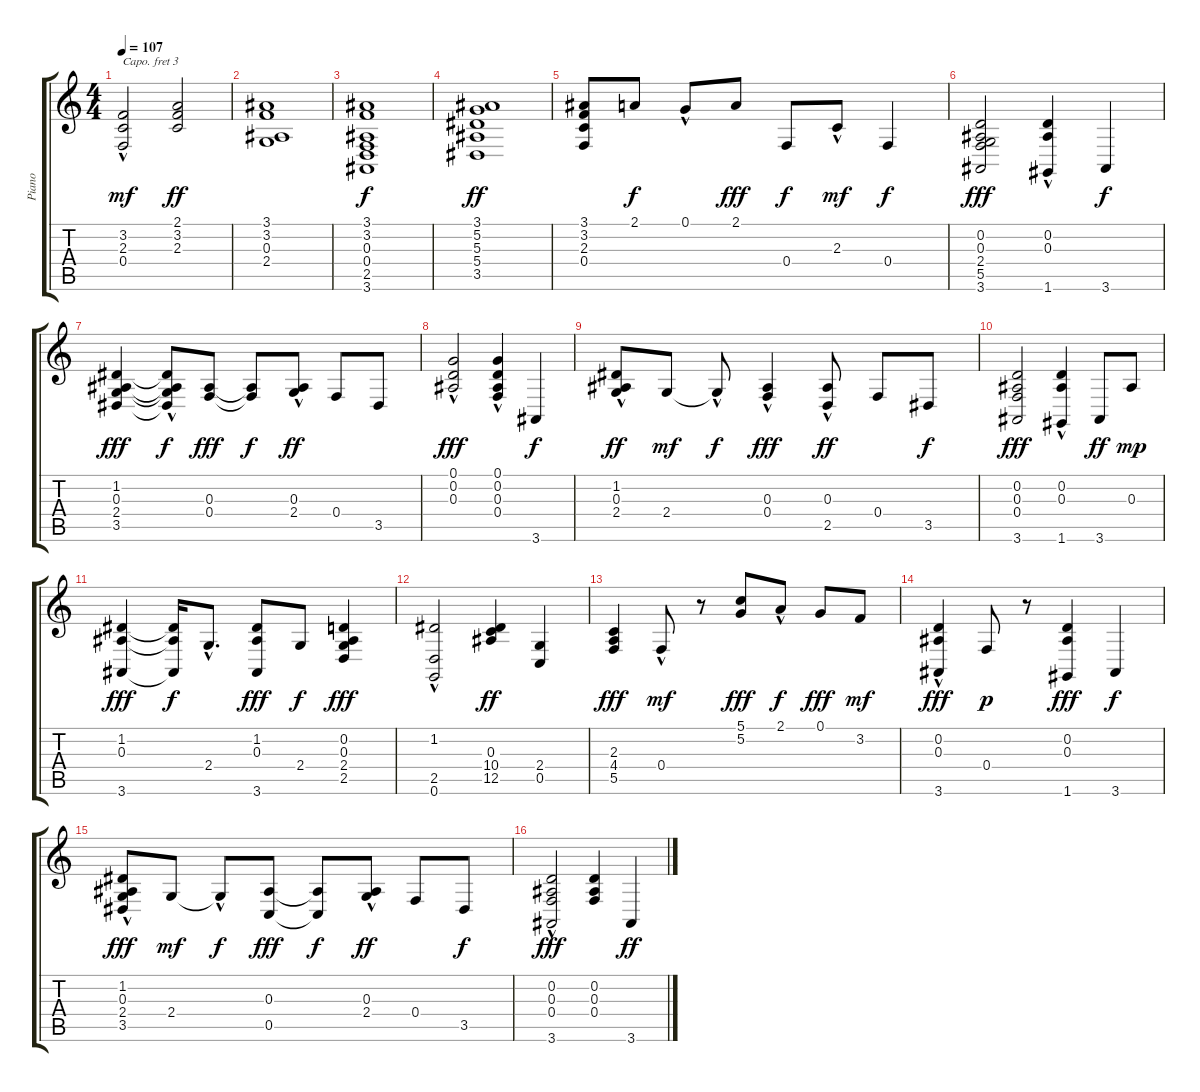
\track ("Piano" "Piano") {instrument acousticgrandpiano}
\staff {score tabs}
\capo 3
\tuning (E4 B3 G3 D3 A2 E2) {hide}
\ts (4 4)
\tempo 107
\clef g2
\ks c
(3.2{hac} 2.3 0.4{hac}).2{dy mf} (2.1 3.2 2.3).2{dy ff} |
(3.1 3.2 0.3 2.4).1 |
(3.1 3.2 0.3 0.4 2.5 3.6).1{dy f} |
(3.1 5.2 5.3 5.4 3.5).1{dy ff} |
(3.1 3.2 2.3 0.4).8 2.1.8{dy f} 0.1{hac}.8 2.1.8{dy fff} 0.4.8{dy f} 2.3{hac}.8{dy mf} 0.4.4{dy f} |
(0.2 0.3 2.4 5.5 3.6).2{dy fff} (0.2{hac} 0.3{hac} 1.6{hac}).4 3.6.4{dy f} |
(1.2 0.3 2.4 3.5).4{dy fff} (1.2{hac t} 0.3{t} 2.4{hac t} 3.5{t}).8{dy f} (0.3 0.4).8{dy fff} (0.3{t} 0.4{t}).8{dy f} (0.3{hac} 2.4{hac}).8{dy ff} 0.4.8 3.5.8 |
(0.1 0.2{hac} 0.3{hac}).2{dy fff} (0.1 0.2{hac} 0.3{hac} 0.4{hac}).4 3.6.4{dy f} |
(1.2 0.3{hac} 2.4).8{dy ff} 2.4.8{dy mf} 2.4{hac t}.8{dy f} (0.3 0.4{hac}).4{dy fff} (0.3{hac} 2.5{hac}).8{dy ff} 0.4.8 3.5.8{dy f} |
(0.2 0.3 0.4 3.6).2{dy fff} (0.2 0.3{hac} 1.6).4 3.6.8{dy ff} 0.3.8{dy mp} |
(1.2 0.3 3.6).4{dy fff} (1.2{t} 0.3{t} 3.6{t}).16{dy f} 2.4{hac}.8{d} (1.2 0.3 3.6).8{dy fff} 2.4.8{dy f} (0.2 0.3 2.4 2.5).4{dy fff} |
(1.2 2.5{hac} 0.6).2 (0.3 10.4 12.5).4{dy ff} (2.4 0.5).4 |
(2.3 4.4 5.5).4{dy fff} 0.4{hac}.8{dy mf} r.8 (5.1 5.2).8{dy fff} 2.1{hac}.8{dy f} 0.1.8{dy fff} 3.2.8{dy mf} |
(0.2 0.3 3.6{hac}).4{dy fff} 0.4.8{dy p} r.8 (0.2 0.3 1.6).4{dy fff} 3.6.4{dy f} |
(1.2 0.3{hac} 2.4 3.5{hac}).8{dy fff} 2.4.8{dy mf} 2.4{hac t}.8{dy f} (0.3 0.5).8{dy fff} (0.3{t} 0.5{t}).8{dy f} (0.3{hac} 2.4{hac}).8{dy ff} 0.4.8 3.5.8{dy f} |
(0.2{hac} 0.3{hac} 0.4{hac} 3.6{hac}).2{dy fff} (0.2 0.3 0.4).4 3.6.4{dy ff}
